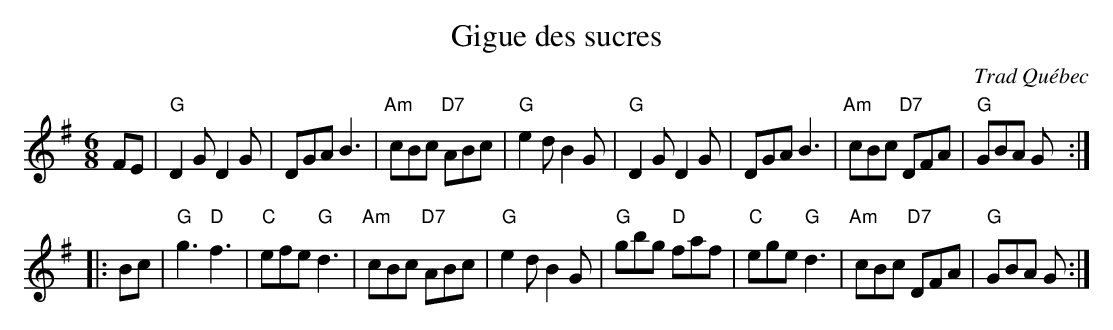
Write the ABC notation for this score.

X:1
T: Gigue des sucres
O: Trad Qu\'ebec
M: 6/8
L: 1/8
K: G
   FE \
| "G"D2G D2G | DGA B3 | "Am"cBc "D7"ABc | "G"e2d B2G \
| "G"D2G D2G | DGA B3 | "Am"cBc "D7"DFA | "G"GBA G :|
|: Bc \
| "G"g3  "D"f3  | "C"efe "G"d3 | "Am"cBc "D7"ABc | "G"e2d B2G \
| "G"gbg "D"faf | "C"ege "G"d3 | "Am"cBc "D7"DFA | "G"GBA G :|
